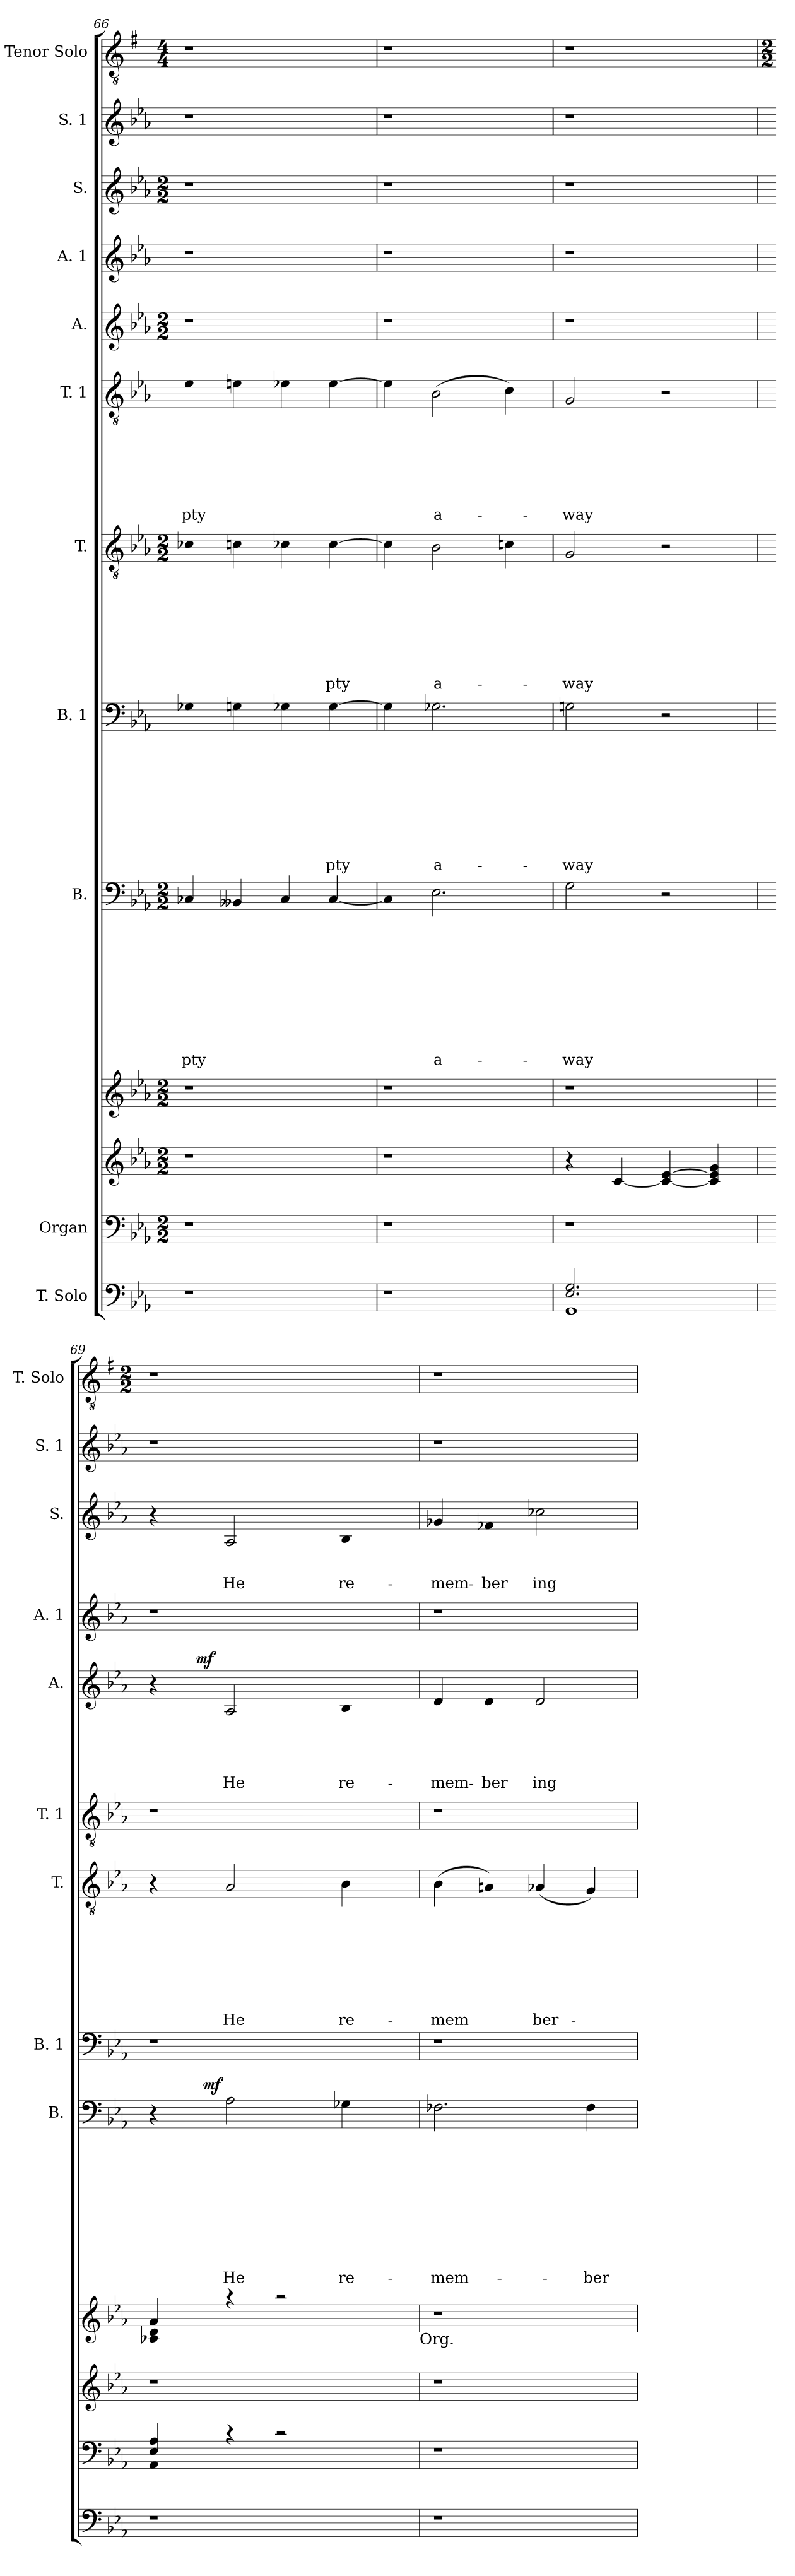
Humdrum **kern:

**kern	**kern	**kern	**kern	**kern	**text	**text	**text	**text	**text	**text	**text	**text	**text	**text	**dynam	**kern	**text	**text	**text	**text	**text	**text	**text	**text	**text	**kern	**text	**text	**text	**text	**text	**text	**text	**text	**kern	**text	**text	**text	**text	**text	**text	**text	**kern	**text	**text	**text	**text	**text	**dynam	**kern	**kern	**text	**text	**text	**dynam	**kern	**kern
*part13	*part12	*part11	*part10	*part9	*part9	*part9	*part9	*part9	*part9	*part9	*part9	*part9	*part9	*part9	*part9	*part8	*part8	*part8	*part8	*part8	*part8	*part8	*part8	*part8	*part8	*part7	*part7	*part7	*part7	*part7	*part7	*part7	*part7	*part7	*part6	*part6	*part6	*part6	*part6	*part6	*part6	*part6	*part5	*part5	*part5	*part5	*part5	*part5	*part5	*part4	*part3	*part3	*part3	*part3	*part3	*part2	*part1
*staff13	*staff12	*staff11	*staff10	*staff9	*staff9	*staff9	*staff9	*staff9	*staff9	*staff9	*staff9	*staff9	*staff9	*staff9	*staff9	*staff8	*staff8	*staff8	*staff8	*staff8	*staff8	*staff8	*staff8	*staff8	*staff8	*staff7	*staff7	*staff7	*staff7	*staff7	*staff7	*staff7	*staff7	*staff7	*staff6	*staff6	*staff6	*staff6	*staff6	*staff6	*staff6	*staff6	*staff5	*staff5	*staff5	*staff5	*staff5	*staff5	*staff5	*staff4	*staff3	*staff3	*staff3	*staff3	*staff3	*staff2	*staff1
*I"T. Solo	*I"Organ	*	*	*I"B.	*	*	*	*	*	*	*	*	*	*	*	*I"B. 1	*	*	*	*	*	*	*	*	*	*I"T.	*	*	*	*	*	*	*	*	*I"T. 1	*	*	*	*	*	*	*	*I"A.	*	*	*	*	*	*	*I"A. 1	*I"S.	*	*	*	*	*I"S. 1	*I"Tenor Solo
*	*	*	*	*I'B.	*	*	*	*	*	*	*	*	*	*	*	*I'B. 1	*	*	*	*	*	*	*	*	*	*I'T.	*	*	*	*	*	*	*	*	*I'T. 1	*	*	*	*	*	*	*	*I'A.	*	*	*	*	*	*	*I'A. 1	*I'S.	*	*	*	*	*I'S. 1	*I'T. Solo
*clefF4	*clefF4	*clefG2	*clefG2	*clefF4	*	*	*	*	*	*	*	*	*	*	*	*clefF4	*	*	*	*	*	*	*	*	*	*clefGv2	*	*	*	*	*	*	*	*	*clefGv2	*	*	*	*	*	*	*	*clefG2	*	*	*	*	*	*	*clefG2	*clefG2	*	*	*	*	*clefG2	*clefGv2
*k[b-e-a-]	*k[b-e-a-]	*k[b-e-a-]	*k[b-e-a-]	*k[b-e-a-]	*	*	*	*	*	*	*	*	*	*	*	*k[b-e-a-]	*	*	*	*	*	*	*	*	*	*k[b-e-a-]	*	*	*	*	*	*	*	*	*k[b-e-a-]	*	*	*	*	*	*	*	*k[b-e-a-]	*	*	*	*	*	*	*k[b-e-a-]	*k[b-e-a-]	*	*	*	*	*k[b-e-a-]	*k[f#]
*E-:	*E-:	*E-:	*E-:	*E-:	*	*	*	*	*	*	*	*	*	*	*	*E-:	*	*	*	*	*	*	*	*	*	*E-:	*	*	*	*	*	*	*	*	*E-:	*	*	*	*	*	*	*	*E-:	*	*	*	*	*	*	*E-:	*E-:	*	*	*	*	*E-:	*G:
*	*M2/2	*M2/2	*M2/2	*M2/2	*	*	*	*	*	*	*	*	*	*	*	*	*	*	*	*	*	*	*	*	*	*M2/2	*	*	*	*	*	*	*	*	*	*	*	*	*	*	*	*	*M2/2	*	*	*	*	*	*	*	*M2/2	*	*	*	*	*	*M4/4
=66	=66	=66	=66	=66	=66	=66	=66	=66	=66	=66	=66	=66	=66	=66	=66	=66	=66	=66	=66	=66	=66	=66	=66	=66	=66	=66	=66	=66	=66	=66	=66	=66	=66	=66	=66	=66	=66	=66	=66	=66	=66	=66	=66	=66	=66	=66	=66	=66	=66	=66	=66	=66	=66	=66	=66	=66	=66
!	!	!	!	!	!	!	!	!	!	!	!	!	!	!LO:LY:b	!	!	!	!	!	!	!	!	!	!	!	!	!	!	!	!	!	!	!	!	!	!	!	!	!	!	!	!LO:LY:b	!	!	!	!	!	!	!	!	!	!	!	!	!	!	!
1r	1r	1r	1r	4C-X/	.	.	.	.	.	.	.	.	.	-pty	.	4G-X\	.	.	.	.	.	.	.	.	.	4c-X\	.	.	.	.	.	.	.	.	4e-\	.	.	.	.	.	.	-pty	1r	.	.	.	.	.	.	1r	1r	.	.	.	.	1r	1r
.	.	.	.	4BB--X/	.	.	.	.	.	.	.	.	.	.	.	4Gn\	.	.	.	.	.	.	.	.	.	4cn\	.	.	.	.	.	.	.	.	4en\	.	.	.	.	.	.	.	.	.	.	.	.	.	.	.	.	.	.	.	.	.	.
.	.	.	.	4C-/	.	.	.	.	.	.	.	.	.	.	.	4G-X\	.	.	.	.	.	.	.	.	.	4c-X\	.	.	.	.	.	.	.	.	4e-X\	.	.	.	.	.	.	.	.	.	.	.	.	.	.	.	.	.	.	.	.	.	.
!	!	!	!	!	!	!	!	!	!	!	!	!	!	!	!	!	!	!	!	!	!	!	!	!	!LO:LY:b	!	!	!	!	!	!	!	!	!LO:LY:b	!	!	!	!	!	!	!	!	!	!	!	!	!	!	!	!	!	!	!	!	!	!	!
.	.	.	.	[<4C-/	.	.	.	.	.	.	.	.	.	.	.	[>4G-\	.	.	.	.	.	.	.	.	pty	[>4c-\	.	.	.	.	.	.	.	pty	[>4e-\	.	.	.	.	.	.	.	.	.	.	.	.	.	.	.	.	.	.	.	.	.	.
=67	=67	=67	=67	=67	=67	=67	=67	=67	=67	=67	=67	=67	=67	=67	=67	=67	=67	=67	=67	=67	=67	=67	=67	=67	=67	=67	=67	=67	=67	=67	=67	=67	=67	=67	=67	=67	=67	=67	=67	=67	=67	=67	=67	=67	=67	=67	=67	=67	=67	=67	=67	=67	=67	=67	=67	=67	=67
1r	1r	1r	1r	4C-/]	.	.	.	.	.	.	.	.	.	.	.	4G-\]	.	.	.	.	.	.	.	.	.	4c-\]	.	.	.	.	.	.	.	.	4e-\]	.	.	.	.	.	.	.	1r	.	.	.	.	.	.	1r	1r	.	.	.	.	1r	1r
!	!	!	!	!	!	!	!	!	!	!	!	!	!	!LO:LY:b	!	!	!	!	!	!	!	!	!	!	!LO:LY:b	!	!	!	!	!	!	!	!	!LO:LY:b	!	!	!	!	!	!	!	!LO:LY:b	!	!	!	!	!	!	!	!	!	!	!	!	!	!	!
.	.	.	.	2.E-\	.	.	.	.	.	.	.	.	.	a-	.	2.G-X\	.	.	.	.	.	.	.	.	a-	2B-\	.	.	.	.	.	.	.	a-	(>2B-\	.	.	.	.	.	.	a-	.	.	.	.	.	.	.	.	.	.	.	.	.	.	.
.	.	.	.	.	.	.	.	.	.	.	.	.	.	.	.	.	.	.	.	.	.	.	.	.	.	4cn\	.	.	.	.	.	.	.	.	4c\)	.	.	.	.	.	.	.	.	.	.	.	.	.	.	.	.	.	.	.	.	.	.
=68	=68	=68	=68	=68	=68	=68	=68	=68	=68	=68	=68	=68	=68	=68	=68	=68	=68	=68	=68	=68	=68	=68	=68	=68	=68	=68	=68	=68	=68	=68	=68	=68	=68	=68	=68	=68	=68	=68	=68	=68	=68	=68	=68	=68	=68	=68	=68	=68	=68	=68	=68	=68	=68	=68	=68	=68	=68
*^	*	*	*	*	*	*	*	*	*	*	*	*	*	*	*	*	*	*	*	*	*	*	*	*	*	*	*	*	*	*	*	*	*	*	*	*	*	*	*	*	*	*	*	*	*	*	*	*	*	*	*	*	*	*	*	*	*
!	!	!	!	!	!	!	!	!	!	!	!	!	!	!	!LO:LY:b	!	!	!	!	!	!	!	!	!	!	!LO:LY:b	!	!	!	!	!	!	!	!	!LO:LY:b	!	!	!	!	!	!	!	!LO:LY:b	!	!	!	!	!	!	!	!	!	!	!	!	!	!	!
2.E-/ 2.G/	1GG	1r	4r	1r	2G\	.	.	.	.	.	.	.	.	.	-way	.	2Gn\	.	.	.	.	.	.	.	.	-way-	2G/	.	.	.	.	.	.	.	-way	2G/	.	.	.	.	.	.	-way-	1r	.	.	.	.	.	.	1r	1r	.	.	.	.	1r	1r
.	.	.	[<4c/	.	.	.	.	.	.	.	.	.	.	.	.	.	.	.	.	.	.	.	.	.	.	.	.	.	.	.	.	.	.	.	.	.	.	.	.	.	.	.	.	.	.	.	.	.	.	.	.	.	.	.	.	.	.	.
.	.	.	4c/_ [>4e-/	.	2r	.	.	.	.	.	.	.	.	.	.	.	2r	.	.	.	.	.	.	.	.	.	2r	.	.	.	.	.	.	.	.	2r	.	.	.	.	.	.	.	.	.	.	.	.	.	.	.	.	.	.	.	.	.	.
4ryy	.	.	4c/] 4e-/] 4g/	.	.	.	.	.	.	.	.	.	.	.	.	.	.	.	.	.	.	.	.	.	.	.	.	.	.	.	.	.	.	.	.	.	.	.	.	.	.	.	.	.	.	.	.	.	.	.	.	.	.	.	.	.	.	.
*v	*v	*	*	*	*	*	*	*	*	*	*	*	*	*	*	*	*	*	*	*	*	*	*	*	*	*	*	*	*	*	*	*	*	*	*	*	*	*	*	*	*	*	*	*	*	*	*	*	*	*	*	*	*	*	*	*	*	*
!!LO:PB:g=z
=69	=69	=69	=69	=69	=69	=69	=69	=69	=69	=69	=69	=69	=69	=69	=69	=69	=69	=69	=69	=69	=69	=69	=69	=69	=69	=69	=69	=69	=69	=69	=69	=69	=69	=69	=69	=69	=69	=69	=69	=69	=69	=69	=69	=69	=69	=69	=69	=69	=69	=69	=69	=69	=69	=69	=69	=69	=69
*	*	*	*	*	*	*	*	*	*	*	*	*	*	*	*	*	*	*	*	*	*	*	*	*	*	*	*	*	*	*	*	*	*	*	*	*	*	*	*	*	*	*	*	*	*	*	*	*	*	*	*	*	*	*	*	*	*M2/2
*	*^	*	*^	*^	*	*	*	*	*	*	*	*	*	*	*	*	*	*	*	*	*	*	*	*	*	*	*	*	*	*	*	*	*	*	*	*	*	*	*	*	*	*	*^	*	*	*	*	*	*	*	*^	*	*	*	*	*	*
1r	4E-/ 4A-/	4AA-\	1r	4a-/	4c-X\ 4e-\	4r	8.ryy	.	.	.	.	.	.	.	.	.	.	.	1r	.	.	.	.	.	.	.	.	.	4r	.	.	.	.	.	.	.	.	1r	.	.	.	.	.	.	.	4r	6ryy	.	.	.	.	.	.	1r	4r	8.ryy	.	.	.	.	1r	1r
.	.	.	.	.	.	.	.	.	.	.	.	.	.	.	.	.	.	.	.	.	.	.	.	.	.	.	.	.	.	.	.	.	.	.	.	.	.	.	.	.	.	.	.	.	.	.	96ryy	.	.	.	.	.	.	.	.	.	.	.	.	.	.	.
!	!	!	!	!	!	!	!	!	!	!	!	!	!	!	!	!	!	!	!	!	!	!	!	!	!	!	!	!	!	!	!	!	!	!	!	!	!	!	!	!	!	!	!	!	!	!	!	!	!	!	!	!	!LO:DY:b	!	!	!	!	!	!	!	!	!
.	.	.	.	.	.	.	.	.	.	.	.	.	.	.	.	.	.	.	.	.	.	.	.	.	.	.	.	.	.	.	.	.	.	.	.	.	.	.	.	.	.	.	.	.	.	.	3%2ryy	.	.	.	.	.	mf	.	.	.	.	.	.	.	.	.
!	!	!	!	!	!	!	!	!	!	!	!	!	!	!	!	!	!	!LO:DY:a	!	!	!	!	!	!	!	!	!	!	!	!	!	!	!	!	!	!	!	!	!	!	!	!	!	!	!	!	!	!	!	!	!	!	!	!	!	!	!	!	!	!LO:DY:a	!	!
!	!	!	!	!	!	!	!	!	!	!	!	!	!	!	!	!	!	!	!	!	!	!	!	!	!	!	!	!	!	!	!	!	!	!	!	!	!	!	!	!	!	!	!	!	!	!	!	!	!	!	!	!	!	!	!	!	!	!	!	!LO:DY:n=1:b	!	!
.	.	.	.	.	.	.	2ryy	.	.	.	.	.	.	.	.	.	.	mf	.	.	.	.	.	.	.	.	.	.	.	.	.	.	.	.	.	.	.	.	.	.	.	.	.	.	.	.	.	.	.	.	.	.	.	.	.	2ryy	.	.	.	mf mf	.	.
!	!	!	!	!	!	!	!	!	!	!	!	!	!	!	!	!	!LO:LY:b	!	!	!	!	!	!	!	!	!	!	!	!	!	!	!	!	!	!	!	!LO:LY:b	!	!	!	!	!	!	!	!	!	!	!	!	!	!	!LO:LY:b	!	!	!	!	!	!	!LO:LY:b	!	!	!
.	4rc	2.ryy	.	4raa	2.ryy	2A-\	.	.	.	.	.	.	.	.	.	.	He	.	.	.	.	.	.	.	.	.	.	.	2A-/	.	.	.	.	.	.	.	He	.	.	.	.	.	.	.	.	2A-/	.	.	.	.	.	He	.	.	2A-/	.	.	.	He	.	.	.
.	2rc	.	.	2raa	.	.	.	.	.	.	.	.	.	.	.	.	.	.	.	.	.	.	.	.	.	.	.	.	.	.	.	.	.	.	.	.	.	.	.	.	.	.	.	.	.	.	.	.	.	.	.	.	.	.	.	.	.	.	.	.	.	.
.	.	.	.	.	.	.	4ryy	.	.	.	.	.	.	.	.	.	.	.	.	.	.	.	.	.	.	.	.	.	.	.	.	.	.	.	.	.	.	.	.	.	.	.	.	.	.	.	.	.	.	.	.	.	.	.	.	4ryy	.	.	.	.	.	.
!	!	!	!	!	!	!	!	!	!	!	!	!	!	!	!	!	!LO:LY:b	!	!	!	!	!	!	!	!	!	!	!	!	!	!	!	!	!	!	!	!LO:LY:b	!	!	!	!	!	!	!	!	!	!	!	!	!	!	!LO:LY:b	!	!	!	!	!	!	!LO:LY:b	!	!	!
.	.	.	.	.	.	4G-X\	.	.	.	.	.	.	.	.	.	.	re-	.	.	.	.	.	.	.	.	.	.	.	4B-\	.	.	.	.	.	.	.	re-	.	.	.	.	.	.	.	.	4B-/	.	.	.	.	.	re-	.	.	4B-/	.	.	.	re-	.	.	.
.	.	.	.	.	.	.	.	.	.	.	.	.	.	.	.	.	.	.	.	.	.	.	.	.	.	.	.	.	.	.	.	.	.	.	.	.	.	.	.	.	.	.	.	.	.	.	12...ryy	.	.	.	.	.	.	.	.	.	.	.	.	.	.	.
.	.	.	.	.	.	.	16ryy	.	.	.	.	.	.	.	.	.	.	.	.	.	.	.	.	.	.	.	.	.	.	.	.	.	.	.	.	.	.	.	.	.	.	.	.	.	.	.	.	.	.	.	.	.	.	.	.	16ryy	.	.	.	.	.	.
!	!	!	!	!	!LO:TX:b:t=Org.	!	!	!	!	!	!	!	!	!	!	!	!	!	!	!	!	!	!	!	!	!	!	!	!	!	!	!	!	!	!	!	!	!	!	!	!	!	!	!	!	!	!	!	!	!	!	!	!	!	!	!	!	!	!	!	!	!
=70	=70	=70	=70	=70	=70	=70	=70	=70	=70	=70	=70	=70	=70	=70	=70	=70	=70	=70	=70	=70	=70	=70	=70	=70	=70	=70	=70	=70	=70	=70	=70	=70	=70	=70	=70	=70	=70	=70	=70	=70	=70	=70	=70	=70	=70	=70	=70	=70	=70	=70	=70	=70	=70	=70	=70	=70	=70	=70	=70	=70	=70	=70
!	!	!	!	!	!	!	!	!	!	!	!	!	!	!	!	!	!LO:LY:b	!	!	!	!	!	!	!	!	!	!	!	!	!	!	!	!	!	!	!	!LO:LY:b	!	!	!	!	!	!	!	!	!	!	!	!	!	!	!LO:LY:b	!	!	!	!	!	!	!LO:LY:b	!	!	!
*	*	*	*	*v	*v	*	*	*	*	*	*	*	*	*	*	*	*	*	*	*	*	*	*	*	*	*	*	*	*	*	*	*	*	*	*	*	*	*	*	*	*	*	*	*	*	*v	*v	*	*	*	*	*	*	*	*v	*v	*	*	*	*	*	*
*	*v	*v	*	*	*v	*v	*	*	*	*	*	*	*	*	*	*	*	*	*	*	*	*	*	*	*	*	*	*	*	*	*	*	*	*	*	*	*	*	*	*	*	*	*	*	*	*	*	*	*	*	*	*	*	*	*	*	*	*	*
1r	1r	1r	1r	2.F-X\	.	.	.	.	.	.	.	.	.	-mem-	.	1r	.	.	.	.	.	.	.	.	.	(>4B-\	.	.	.	.	.	.	.	-mem	1r	.	.	.	.	.	.	.	4d/	.	.	.	.	-mem-	.	1r	4g-X/	.	.	-mem-	.	1r	1r
!	!	!	!	!	!	!	!	!	!	!	!	!	!	!	!	!	!	!	!	!	!	!	!	!	!	!	!	!	!	!	!	!	!	!	!	!	!	!	!	!	!	!	!	!	!	!	!	!LO:LY:b:rj	!	!	!	!	!	!LO:LY:b:rj	!	!	!
.	.	.	.	.	.	.	.	.	.	.	.	.	.	.	.	.	.	.	.	.	.	.	.	.	.	4An/)	.	.	.	.	.	.	.	.	.	.	.	.	.	.	.	.	4d/	.	.	.	.	-ber	.	.	4f-X/	.	.	-ber	.	.	.
!	!	!	!	!	!	!	!	!	!	!	!	!	!	!	!	!	!	!	!	!	!	!	!	!	!	!	!	!	!	!	!	!	!	!LO:LY:b	!	!	!	!	!	!	!	!	!	!	!	!	!	!LO:LY:b	!	!	!	!	!	!LO:LY:b	!	!	!
.	.	.	.	.	.	.	.	.	.	.	.	.	.	.	.	.	.	.	.	.	.	.	.	.	.	(<4A-X/	.	.	.	.	.	.	.	ber-	.	.	.	.	.	.	.	.	[<2d/	.	.	.	.	ing	.	.	[>2cc-X\	.	.	ing	.	.	.
!	!	!	!	!	!	!	!	!	!	!	!	!	!	!LO:LY:b	!	!	!	!	!	!	!	!	!	!	!	!	!	!	!	!	!	!	!	!	!	!	!	!	!	!	!	!	!	!	!	!	!	!	!	!	!	!	!	!	!	!	!
.	.	.	.	4F-\	.	.	.	.	.	.	.	.	.	-ber	.	.	.	.	.	.	.	.	.	.	.	4G/)	.	.	.	.	.	.	.	.	.	.	.	.	.	.	.	.	.	.	.	.	.	.	.	.	.	.	.	.	.	.	.
=	=	=	=	=	=	=	=	=	=	=	=	=	=	=	=	=	=	=	=	=	=	=	=	=	=	=	=	=	=	=	=	=	=	=	=	=	=	=	=	=	=	=	=	=	=	=	=	=	=	=	=	=	=	=	=	=	=
*-	*-	*-	*-	*-	*-	*-	*-	*-	*-	*-	*-	*-	*-	*-	*-	*-	*-	*-	*-	*-	*-	*-	*-	*-	*-	*-	*-	*-	*-	*-	*-	*-	*-	*-	*-	*-	*-	*-	*-	*-	*-	*-	*-	*-	*-	*-	*-	*-	*-	*-	*-	*-	*-	*-	*-	*-	*-
